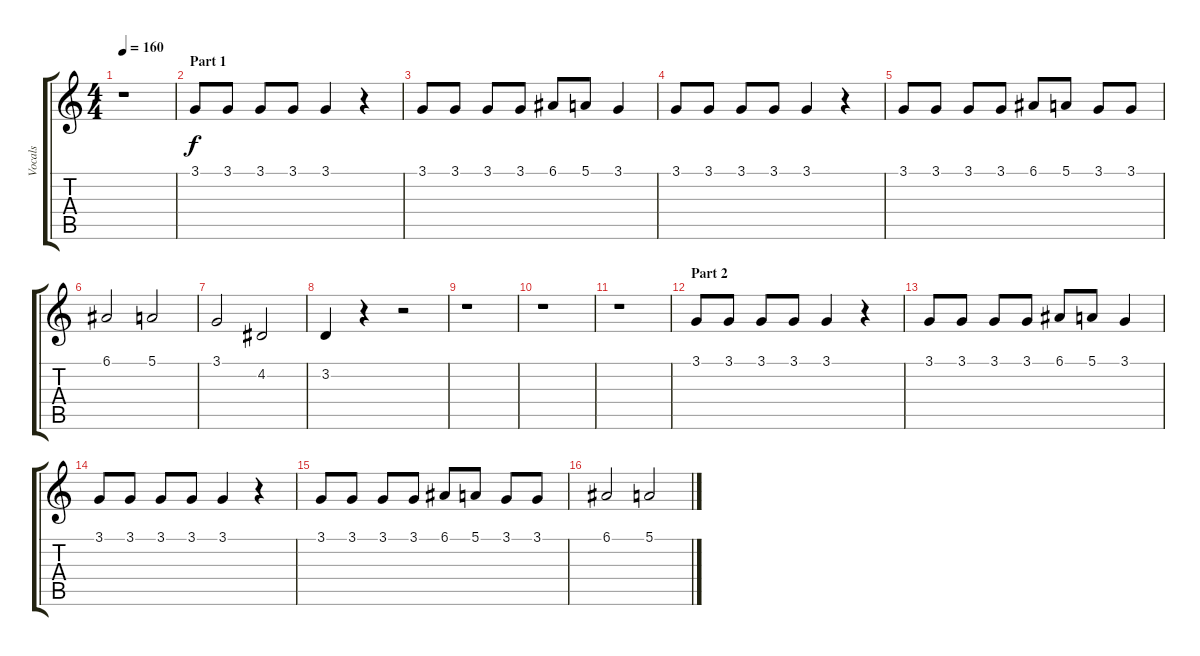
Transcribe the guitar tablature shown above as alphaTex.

\track ("Vocals" "Vocals") {instrument trumpet}
\staff {score tabs}
\tuning (E4 B3 G3 D3 A2 E2) {hide}
\ts (4 4)
\tempo 160
\clef g2
\ks c
r.1{dy f} |
\section ("" "Part 1")
3.1.8 3.1.8 3.1.8 3.1.8 3.1.4 r.4 |
3.1.8 3.1.8 3.1.8 3.1.8 6.1.8 5.1.8 3.1.4 |
3.1.8 3.1.8 3.1.8 3.1.8 3.1.4 r.4 |
3.1.8 3.1.8 3.1.8 3.1.8 6.1.8 5.1.8 3.1.8 3.1.8 |
6.1.2 5.1.2 |
3.1.2 4.2.2 |
3.2.4 r.4 r.2 |
r.1 |
r.1 |
r.1 |
\section ("" "Part 2")
3.1.8 3.1.8 3.1.8 3.1.8 3.1.4 r.4 |
3.1.8 3.1.8 3.1.8 3.1.8 6.1.8 5.1.8 3.1.4 |
3.1.8 3.1.8 3.1.8 3.1.8 3.1.4 r.4 |
3.1.8 3.1.8 3.1.8 3.1.8 6.1.8 5.1.8 3.1.8 3.1.8 |
6.1.2 5.1.2
